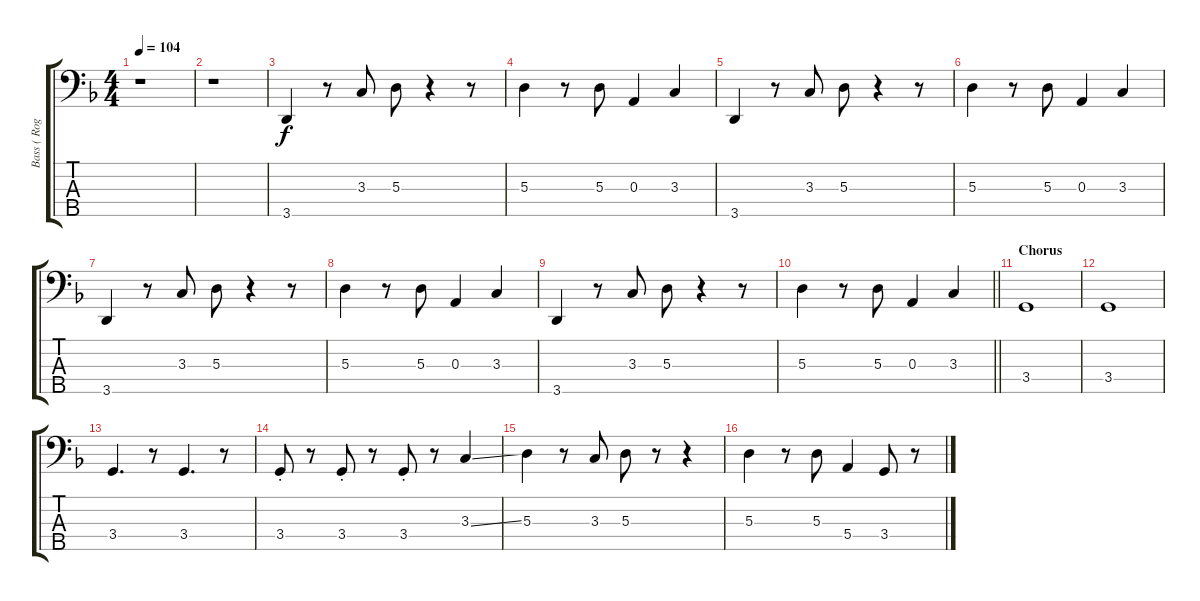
\track ("Bass ( Roger Waters )" "Bass ( Rog") {instrument electricbassfinger}
\staff {score tabs}
\tuning (G2 D2 A1 E1 B0) {hide}
\ts (4 4)
\tempo 104
\clef f4
\ks dminor
r.1{dy f} |
r.1 |
3.5.4 r.8 3.3.8 5.3.8 r.4 r.8 |
5.3.4 r.8 5.3.8 0.3.4 3.3.4 |
3.5.4 r.8 3.3.8 5.3.8 r.4 r.8 |
5.3.4 r.8 5.3.8 0.3.4 3.3.4 |
3.5.4 r.8 3.3.8 5.3.8 r.4 r.8 |
5.3.4 r.8 5.3.8 0.3.4 3.3.4 |
3.5.4 r.8 3.3.8 5.3.8 r.4 r.8 |
\barLineRight lightlight
5.3.4 r.8 5.3.8 0.3.4 3.3.4 |
\section ("" "Chorus")
3.4.1 |
3.4.1 |
3.4.4{d} r.8 3.4.4{d} r.8 |
3.4{st}.8 r.8 3.4{st}.8 r.8 3.4{st}.8 r.8 3.3{ss}.4 |
5.3.4 r.8 3.3.8 5.3.8 r.8 r.4 |
5.3.4 r.8 5.3.8 5.4.4 3.4.8 r.8
